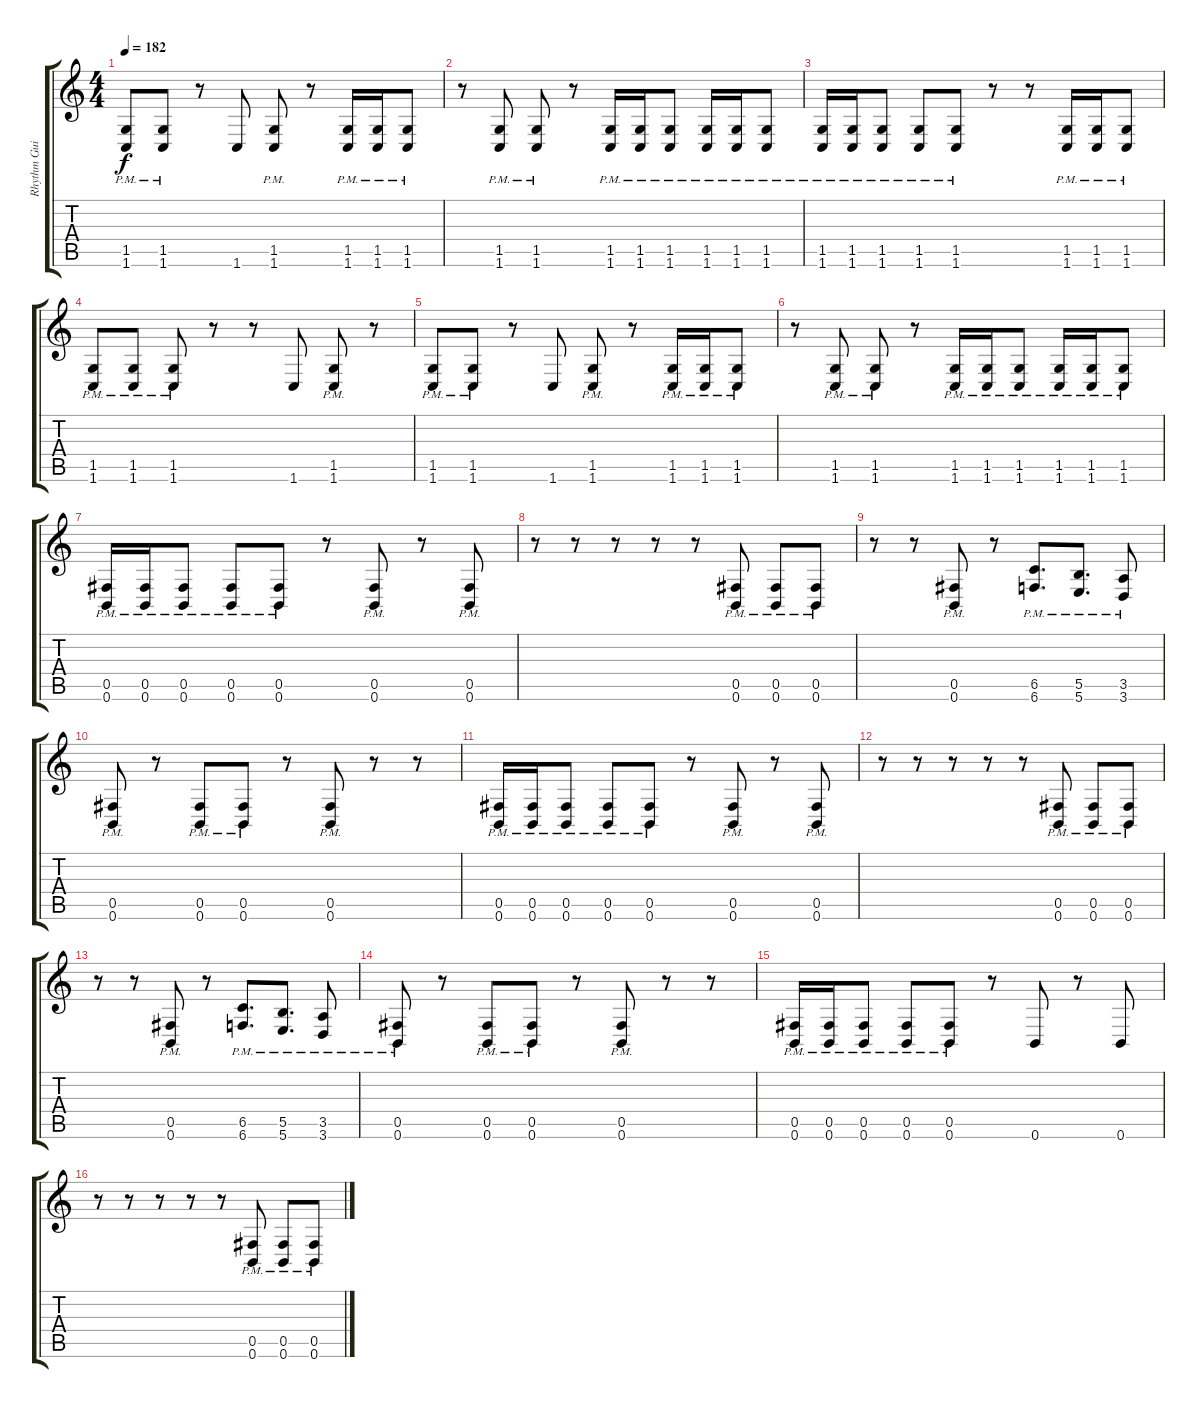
\track ("Rhythm Guitar 1" "Rhythm Gui") {instrument distortionguitar}
\staff {score tabs}
\tuning (Db4 Ab3 E3 B2 Gb2 B1) {hide}
\ts (4 4)
\tempo 182
\clef g2
\ks c
(1.5{pm} 1.6{pm}).8{dy f} (1.5{pm} 1.6{pm}).8 r.8 1.6.8 (1.5{pm} 1.6{pm}).8 r.8 (1.5{pm} 1.6{pm}).16 (1.5{pm} 1.6{pm}).16 (1.5{pm} 1.6{pm}).8 |
r.8 (1.5{pm} 1.6{pm}).8 (1.5{pm} 1.6{pm}).8 r.8 (1.5{pm} 1.6{pm}).16 (1.5{pm} 1.6{pm}).16 (1.5{pm} 1.6{pm}).8 (1.5{pm} 1.6{pm}).16 (1.5{pm} 1.6{pm}).16 (1.5{pm} 1.6{pm}).8 |
(1.5{pm} 1.6{pm}).16 (1.5{pm} 1.6{pm}).16 (1.5{pm} 1.6{pm}).8 (1.5{pm} 1.6{pm}).8 (1.5{pm} 1.6{pm}).8 r.8 r.8 (1.5{pm} 1.6{pm}).16 (1.5{pm} 1.6{pm}).16 (1.5{pm} 1.6{pm}).8 |
(1.5{pm} 1.6{pm}).8 (1.5{pm} 1.6{pm}).8 (1.5{pm} 1.6{pm}).8 r.8 r.8 1.6.8 (1.5{pm} 1.6{pm}).8 r.8 |
(1.5{pm} 1.6{pm}).8 (1.5{pm} 1.6{pm}).8 r.8 1.6.8 (1.5{pm} 1.6{pm}).8 r.8 (1.5{pm} 1.6{pm}).16 (1.5{pm} 1.6{pm}).16 (1.5{pm} 1.6{pm}).8 |
r.8 (1.5{pm} 1.6{pm}).8 (1.5{pm} 1.6{pm}).8 r.8 (1.5{pm} 1.6{pm}).16 (1.5{pm} 1.6{pm}).16 (1.5{pm} 1.6{pm}).8 (1.5{pm} 1.6{pm}).16 (1.5{pm} 1.6{pm}).16 (1.5{pm} 1.6{pm}).8 |
(0.5{pm} 0.6{pm}).16 (0.5{pm} 0.6{pm}).16 (0.5{pm} 0.6{pm}).8 (0.5{pm} 0.6{pm}).8 (0.5{pm} 0.6{pm}).8 r.8 (0.5{pm} 0.6{pm}).8 r.8 (0.5{pm} 0.6{pm}).8 |
r.8 r.8 r.8 r.8 r.8 (0.5{pm} 0.6{pm}).8 (0.5{pm} 0.6{pm}).8 (0.5{pm} 0.6{pm}).8 |
r.8 r.8 (0.5{pm} 0.6{pm}).8 r.8 (6.5{pm} 6.6{pm}).8{d} (5.5{pm} 5.6{pm}).8{d} (3.5{pm} 3.6{pm}).8 |
(0.5{pm} 0.6{pm}).8 r.8 (0.5{pm} 0.6{pm}).8 (0.5{pm} 0.6{pm}).8 r.8 (0.5{pm} 0.6{pm}).8 r.8 r.8 |
(0.5{pm} 0.6{pm}).16 (0.5{pm} 0.6{pm}).16 (0.5{pm} 0.6{pm}).8 (0.5{pm} 0.6{pm}).8 (0.5{pm} 0.6{pm}).8 r.8 (0.5{pm} 0.6{pm}).8 r.8 (0.5{pm} 0.6{pm}).8 |
r.8 r.8 r.8 r.8 r.8 (0.5{pm} 0.6{pm}).8 (0.5{pm} 0.6{pm}).8 (0.5{pm} 0.6{pm}).8 |
r.8 r.8 (0.5{pm} 0.6{pm}).8 r.8 (6.5{pm} 6.6{pm}).8{d} (5.5{pm} 5.6{pm}).8{d} (3.5{pm} 3.6{pm}).8 |
(0.5{pm} 0.6{pm}).8 r.8 (0.5{pm} 0.6{pm}).8 (0.5{pm} 0.6{pm}).8 r.8 (0.5{pm} 0.6{pm}).8 r.8 r.8 |
(0.5{pm} 0.6{pm}).16 (0.5{pm} 0.6{pm}).16 (0.5{pm} 0.6{pm}).8 (0.5{pm} 0.6{pm}).8 (0.5{pm} 0.6{pm}).8 r.8 0.6.8 r.8 0.6.8 |
r.8 r.8 r.8 r.8 r.8 (0.5{pm} 0.6{pm}).8 (0.5{pm} 0.6{pm}).8 (0.5{pm} 0.6{pm}).8
